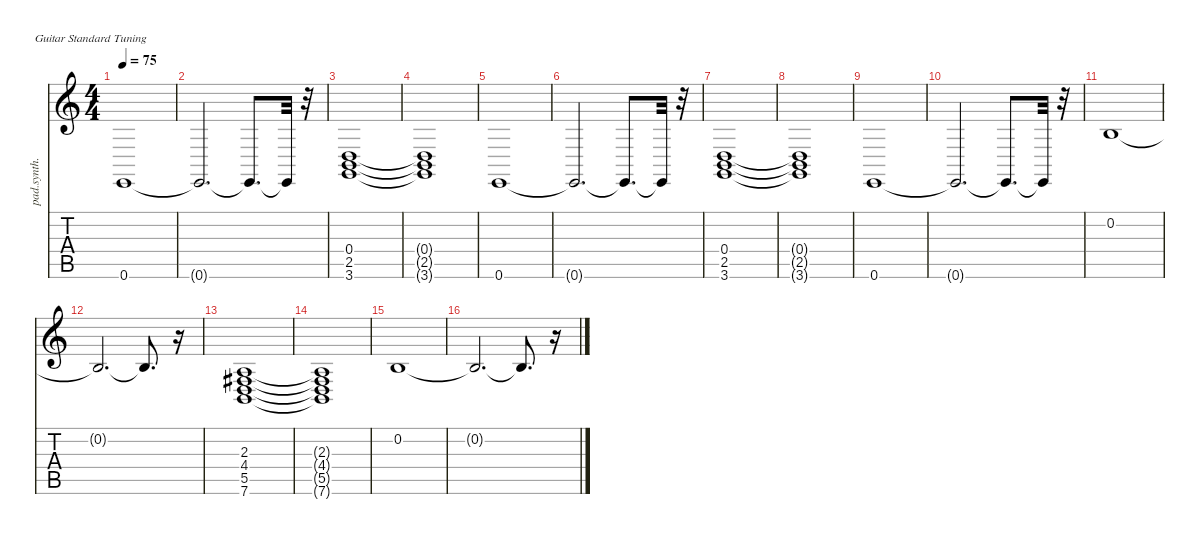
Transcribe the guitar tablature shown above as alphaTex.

\defaultSystemsLayout 4
\hideDynamics
\bracketExtendMode nobrackets
\otherSystemsTrackNameOrientation horizontal
\track ("Pad 4" "pad.synth.") {instrument pad4choir}
\staff {score tabs}
\tuning (E4 B3 G3 D3 A2 E2)
\ts (4 4)
\tempo 75
\clef g2
\ks c
0.6.1{dy f} |
0.6{t}.2{d} 0.6{t}.8{d} 0.6{t}.32 r.32 |
(0.4 2.5 3.6).1 |
(0.4{t} 2.5{t} 3.6{t}).1 |
0.6.1 |
0.6{t}.2{d} 0.6{t}.8{d} 0.6{t}.32 r.32 |
(0.4 2.5 3.6).1 |
(0.4{t} 2.5{t} 3.6{t}).1 |
0.6.1 |
0.6{t}.2{d} 0.6{t}.8{d} 0.6{t}.32 r.32 |
0.2.1 |
0.2{t}.2{d} 0.2{t}.8{d} r.16 |
(2.3 4.4{acc #} 5.5 7.6).1 |
(2.3{t} 4.4{t acc #} 5.5{t} 7.6{t}).1 |
0.2.1 |
0.2{t}.2{d} 0.2{t}.8{d} r.16
